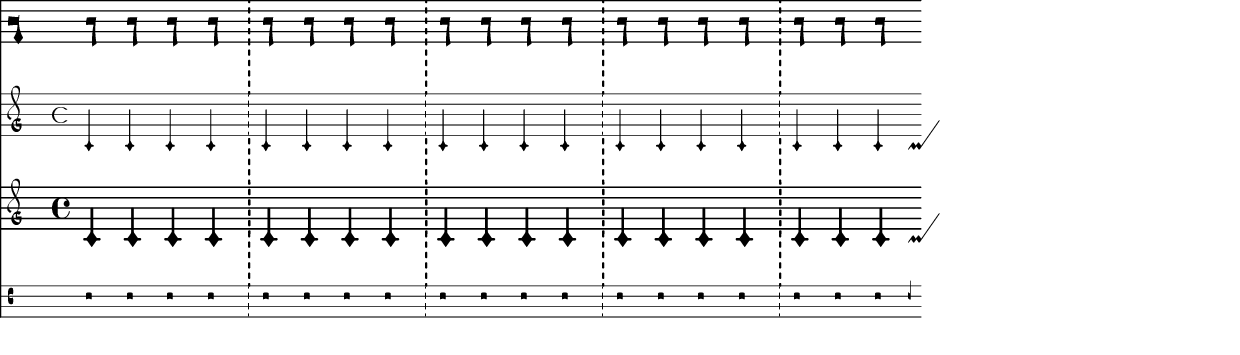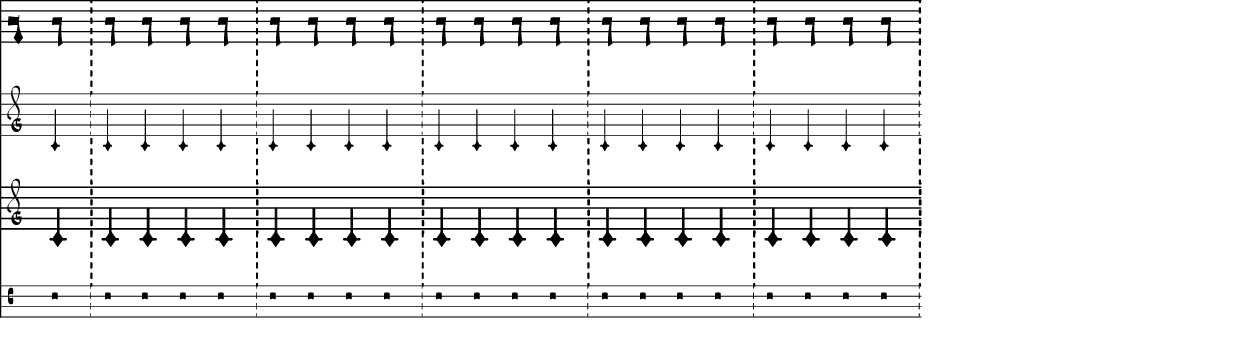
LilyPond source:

%% Generated by lilypond-book
%% Options: [exampleindent=10.16\mm,indent=0\mm,line-width=160\mm]
\include "lilypond-book-preamble.ly"


% ****************************************************************
% Start cut-&-pastable-section
% ****************************************************************

#(ly:set-option 'eps-box-padding 3.000000)



\paper {
  indent = 0\mm
  line-width = 160\mm
  % offset the left padding, also add 1mm as lilypond creates cropped
  % images with a little space on the right
  line-width = #(- line-width (* mm  3.000000) (* mm 1))
}

\layout {
  
}




% ****************************************************************
% ly snippet:
% ****************************************************************
\sourcefilename "/lilypond-2.24.3/input/regression/allow-break-ancient.ly"
\sourcefileline 0
\version "2.23.12"

\header {
  texidoc = "By default, certain staff contexts for ancient music do
not forbid line breaks between bar lines.  The output should have a
break at a point without a bar line."
}

music = \repeat unfold 10 {
  c'4
  4
  4
  4 \noBreak
  \bar "!"
}

\new StaffGroup \with { \unset systemStartDelimiter } <<
  \new KievanStaff << \music >>
  \new MensuralStaff << \music >>
  \new PetrucciStaff << \music >>
  \new VaticanaStaff << \music >>
>>



% ****************************************************************
% end ly snippet
% ****************************************************************
